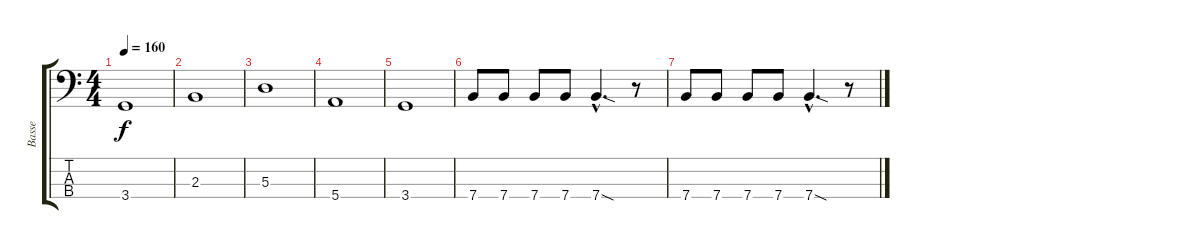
\track ("Basse" "Basse") {instrument electricbasspick}
\staff {score tabs}
\tuning (G2 D2 A1 E1) {hide}
\ts (4 4)
\tempo 160
\clef f4
\ks c
3.4.1{dy f} |
2.3.1 |
5.3.1 |
5.4.1 |
3.4.1 |
7.4.8 7.4.8 7.4.8 7.4.8 7.4{sod hac}.4{d} r.8 |
7.4.8 7.4.8 7.4.8 7.4.8 7.4{sod hac}.4{d} r.8
